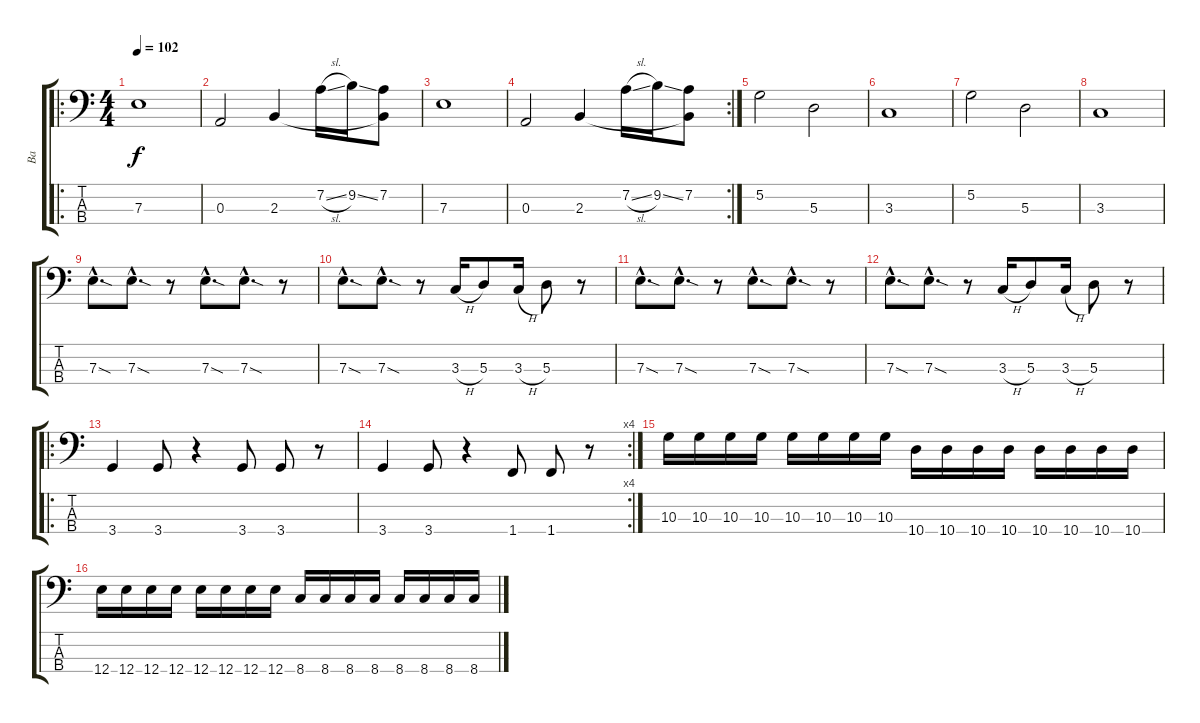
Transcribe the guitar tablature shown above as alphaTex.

\track ("Ba" "Ba") {instrument electricbassfinger}
\staff {score tabs}
\tuning (G2 D2 A1 E1) {hide}
\ro
\ts (4 4)
\tempo 102
\clef f4
\ks c
7.3.1{dy f} |
0.3.2 2.3.4 7.2{sl}.16 9.2{ss}.16 (7.2 2.3{t}).8 |
7.3.1 |
\rc 2
0.3.2 2.3.4 7.2{sl}.16 9.2{ss}.16 (7.2 2.3{t}).8 |
5.2.2 5.3.2 |
3.3.1 |
5.2.2 5.3.2 |
3.3.1 |
7.3{sod hac}.8{d} 7.3{sod hac}.8{d} r.8 7.3{sod hac}.8{d} 7.3{sod hac}.8{d} r.8 |
7.3{sod hac}.8{d} 7.3{sod hac}.8{d} r.8 3.3{h}.16 5.3.8 3.3{h}.16 5.3.8 r.8 |
7.3{sod hac}.8{d} 7.3{sod hac}.8{d} r.8 7.3{sod hac}.8{d} 7.3{sod hac}.8{d} r.8 |
7.3{sod hac}.8{d} 7.3{sod hac}.8{d} r.8 3.3{h}.16 5.3.8 3.3{h}.16 5.3.8 r.8 |
\ro
3.4.4 3.4.8 r.4 3.4.8 3.4.8 r.8 |
\rc 4
3.4.4 3.4.8 r.4 1.4.8 1.4.8 r.8 |
10.3.16 10.3.16 10.3.16 10.3.16 10.3.16 10.3.16 10.3.16 10.3.16 10.4.16 10.4.16 10.4.16 10.4.16 10.4.16 10.4.16 10.4.16 10.4.16 |
12.4.16 12.4.16 12.4.16 12.4.16 12.4.16 12.4.16 12.4.16 12.4.16 8.4.16 8.4.16 8.4.16 8.4.16 8.4.16 8.4.16 8.4.16 8.4.16
